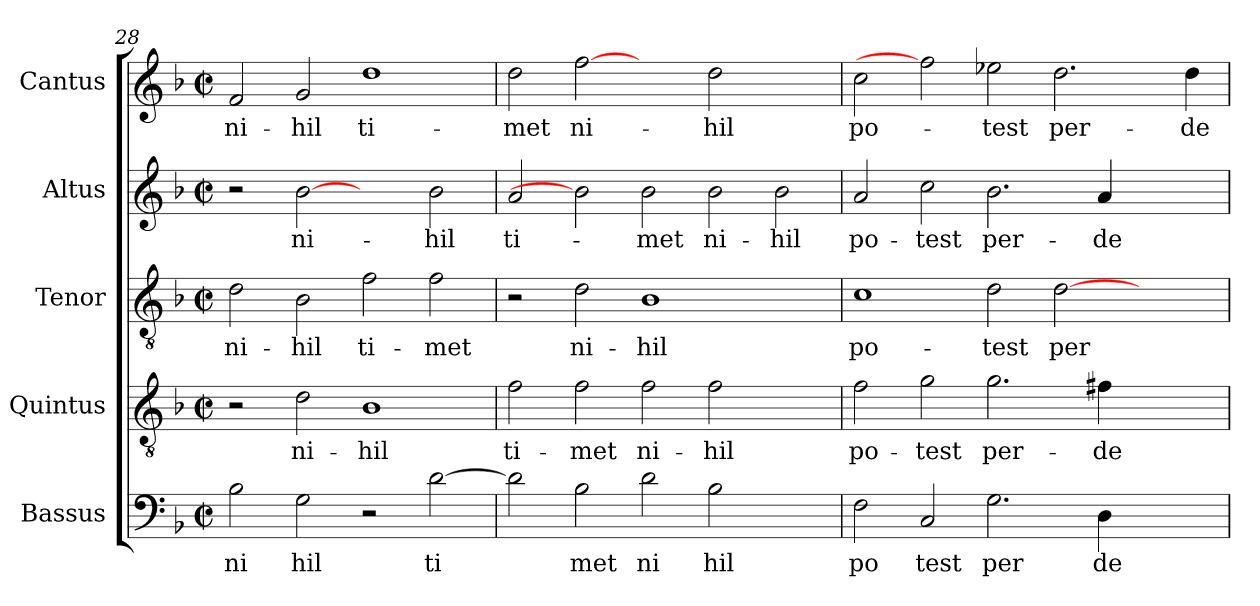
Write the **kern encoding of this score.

**kern	**text	**kern	**text	**kern	**text	**kern	**text	**kern	**text
*part5	*part5	*part4	*part4	*part3	*part3	*part2	*part2	*part1	*part1
*staff5	*staff5	*staff4	*staff4	*staff3	*staff3	*staff2	*staff2	*staff1	*staff1
*I"Bassus	*	*I"Quintus	*	*I"Tenor	*	*I"Altus	*	*I"Cantus	*
*clefF4	*	*clefGv2	*	*clefGv2	*	*clefG2	*	*clefG2	*
*k[b-]	*	*k[b-]	*	*k[b-]	*	*k[b-]	*	*k[b-]	*
*F:	*	*F:	*	*F:	*	*F:	*	*F:	*
*M2/2	*	*M2/2	*	*M2/2	*	*M2/2	*	*M2/2	*
*met(c|)	*	*met(c|)	*	*met(c|)	*	*met(c|)	*	*met(c|)	*
=28	=28	=28	=28	=28	=28	=28	=28	=28	=28
!	!LO:LY:b:cj	!	!	!	!LO:LY:b:cj	!	!	!	!LO:LY:b:cj
2B-\	ni	2r	.	2d\	ni-	2r	.	2f/	ni-
!	!LO:LY:b:cj	!	!LO:LY:b:cj	!	!LO:LY:b:cj	!	!LO:LY:b:cj	!	!LO:LY:b:cj
2G\	hil	2d\	ni-	2B-\	-hil	[2b-	ni-	2g/	-hil
!	!	!	!LO:LY:b:cj	!	!LO:LY:b:cj	!	!	!	!LO:LY:b:cj
2r	.	1B-	-hil	2f\	ti-	2ryy	.	1dd	ti-
!	!LO:LY:b:cj	!	!	!	!LO:LY:b:cj	!	!LO:LY:b:cj	!	!
[>2d\	ti	.	.	2f\	-met	2b-\	-hil	.	.
=29	=29	=29	=29	=29	=29	=29	=29	=29	=29
!	!	!	!LO:LY:b:cj	!	!	!	!LO:LY:b:cj	!	!LO:LY:b:cj
2d\]	.	2f\	ti-	2r	.	2a/	ti-	2dd\	-met
!	!LO:LY:b:cj	!	!LO:LY:b:cj	!	!LO:LY:b:cj	!	!	!	!LO:LY:b:cj
2B-\	met	2f\	-met	2d\	ni-	2b-]	.	[2ff	ni-
!	!LO:LY:b:cj	!	!LO:LY:b:cj	!	!LO:LY:b:cj	!	!LO:LY:b:cj	!	!
2d\	ni	2f\	ni-	1B-	-hil	2b-\	-met	2ryy	.
!	!LO:LY:b:cj	!	!LO:LY:b:cj	!	!	!	!LO:LY:b:cj	!	!LO:LY:b:cj
2B-\	hil	2f\	-hil	.	.	2b-\	ni-	2dd\	-hil
!	!	!	!	!	!	!	!LO:LY:b:cj	!	!
2ryy	.	2ryy	.	2ryy	.	2b-\	-hil	2ryy	.
=30	=30	=30	=30	=30	=30	=30	=30	=30	=30
!	!LO:LY:b:cj	!	!LO:LY:b:cj	!	!LO:LY:b:cj	!	!LO:LY:b:cj	!	!LO:LY:b:cj
2F\	po	2f\	po-	1c	po-	2a/	po-	2cc\	po-
!	!LO:LY:b:cj	!	!LO:LY:b:cj	!	!	!	!LO:LY:b:cj	!	!
2C/	test	2g\	-test	.	.	2cc\	-test	2ff]	.
!	!LO:LY:b:cj	!	!LO:LY:b:cj	!	!LO:LY:b:cj	!	!LO:LY:b:cj	!	!LO:LY:b:cj
2.G\	per	2.g\	per-	2d\	-test	2.b-\	per-	2ee-X\	-test
!	!	!	!	!	!LO:LY:b	!	!	!	!LO:LY:b:cj
.	.	.	.	[>2d\	per-	.	.	2.dd\	per-
!	!LO:LY:b:cj	!	!LO:LY:b:cj	!	!	!	!LO:LY:b:cj	!	!
4D\	de	4f#X\	-de-	.	.	4a/	-de-	.	.
2ryy	.	2ryy	.	2ryy	.	2ryy	.	.	.
!	!	!	!	!	!	!	!	!	!LO:LY:b:cj
.	.	.	.	.	.	.	.	4dd\	-de-
=	=	=	=	=	=	=	=	=	=
*-	*-	*-	*-	*-	*-	*-	*-	*-	*-
